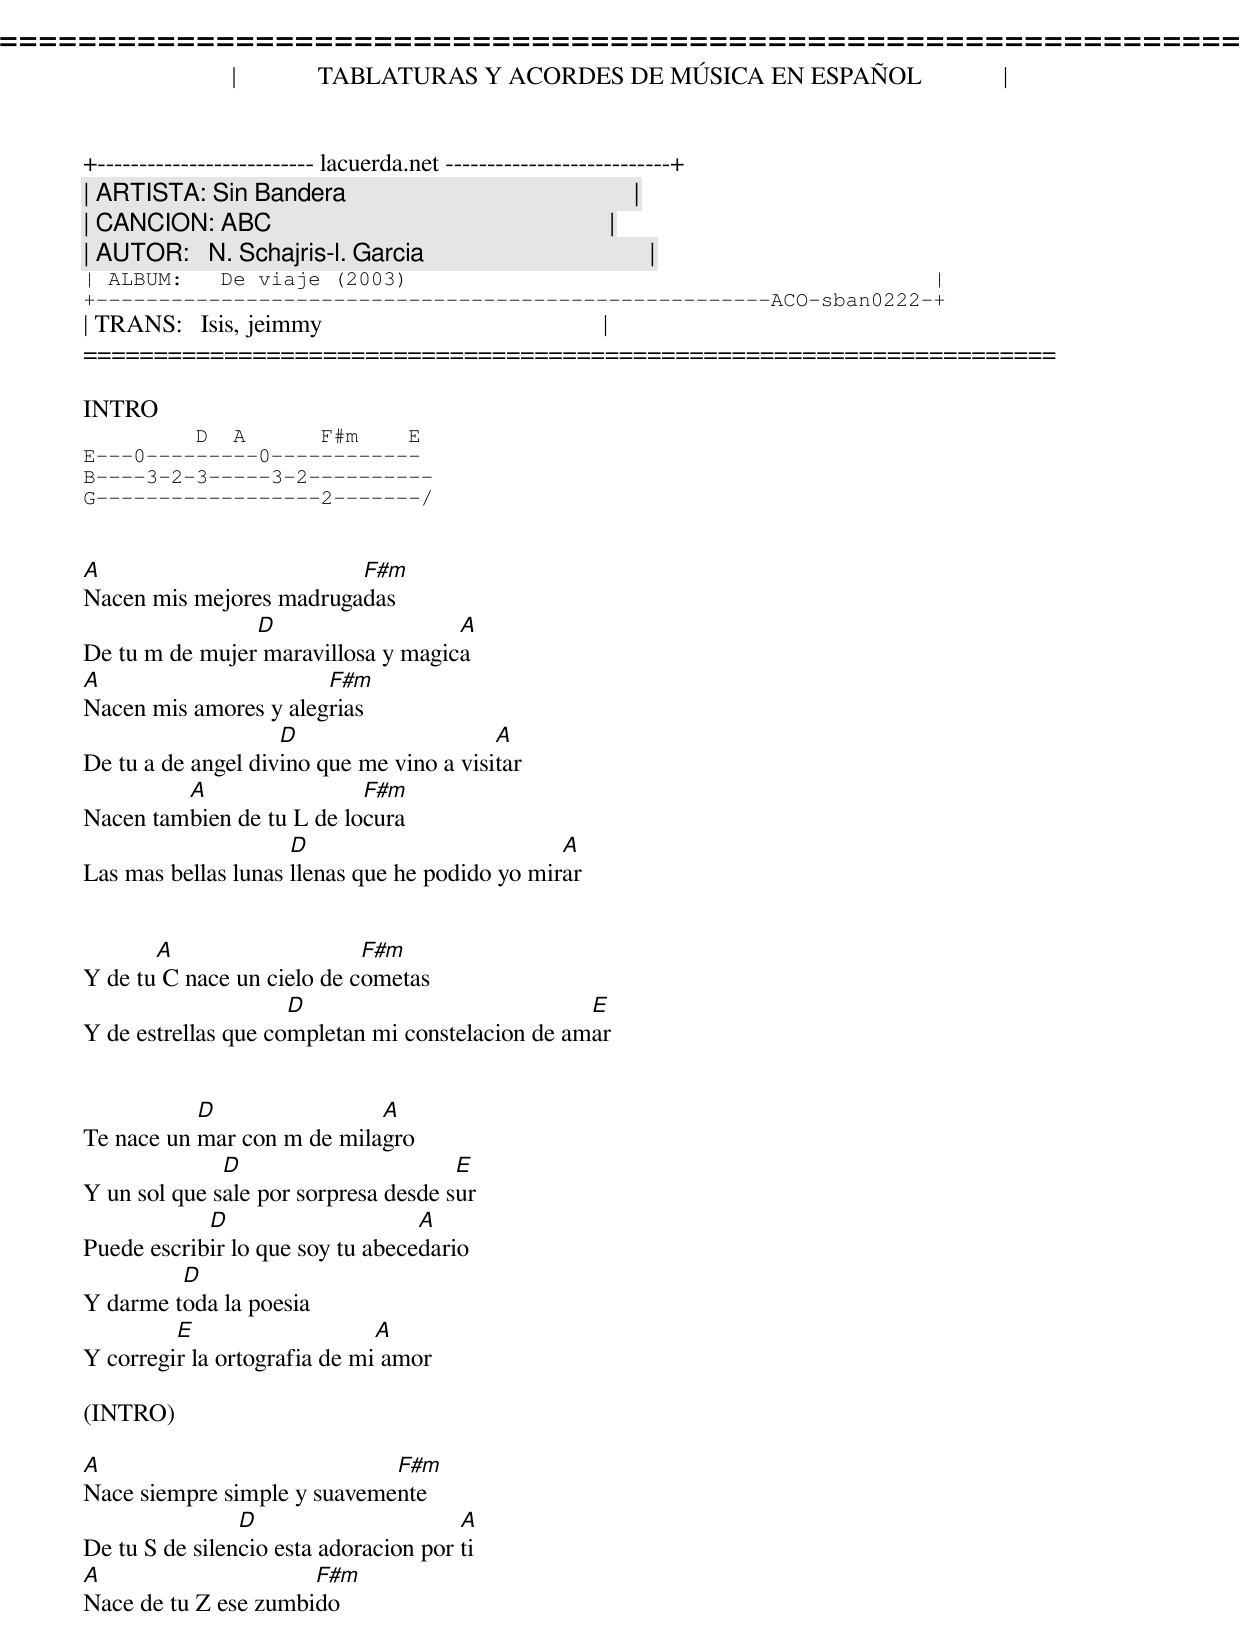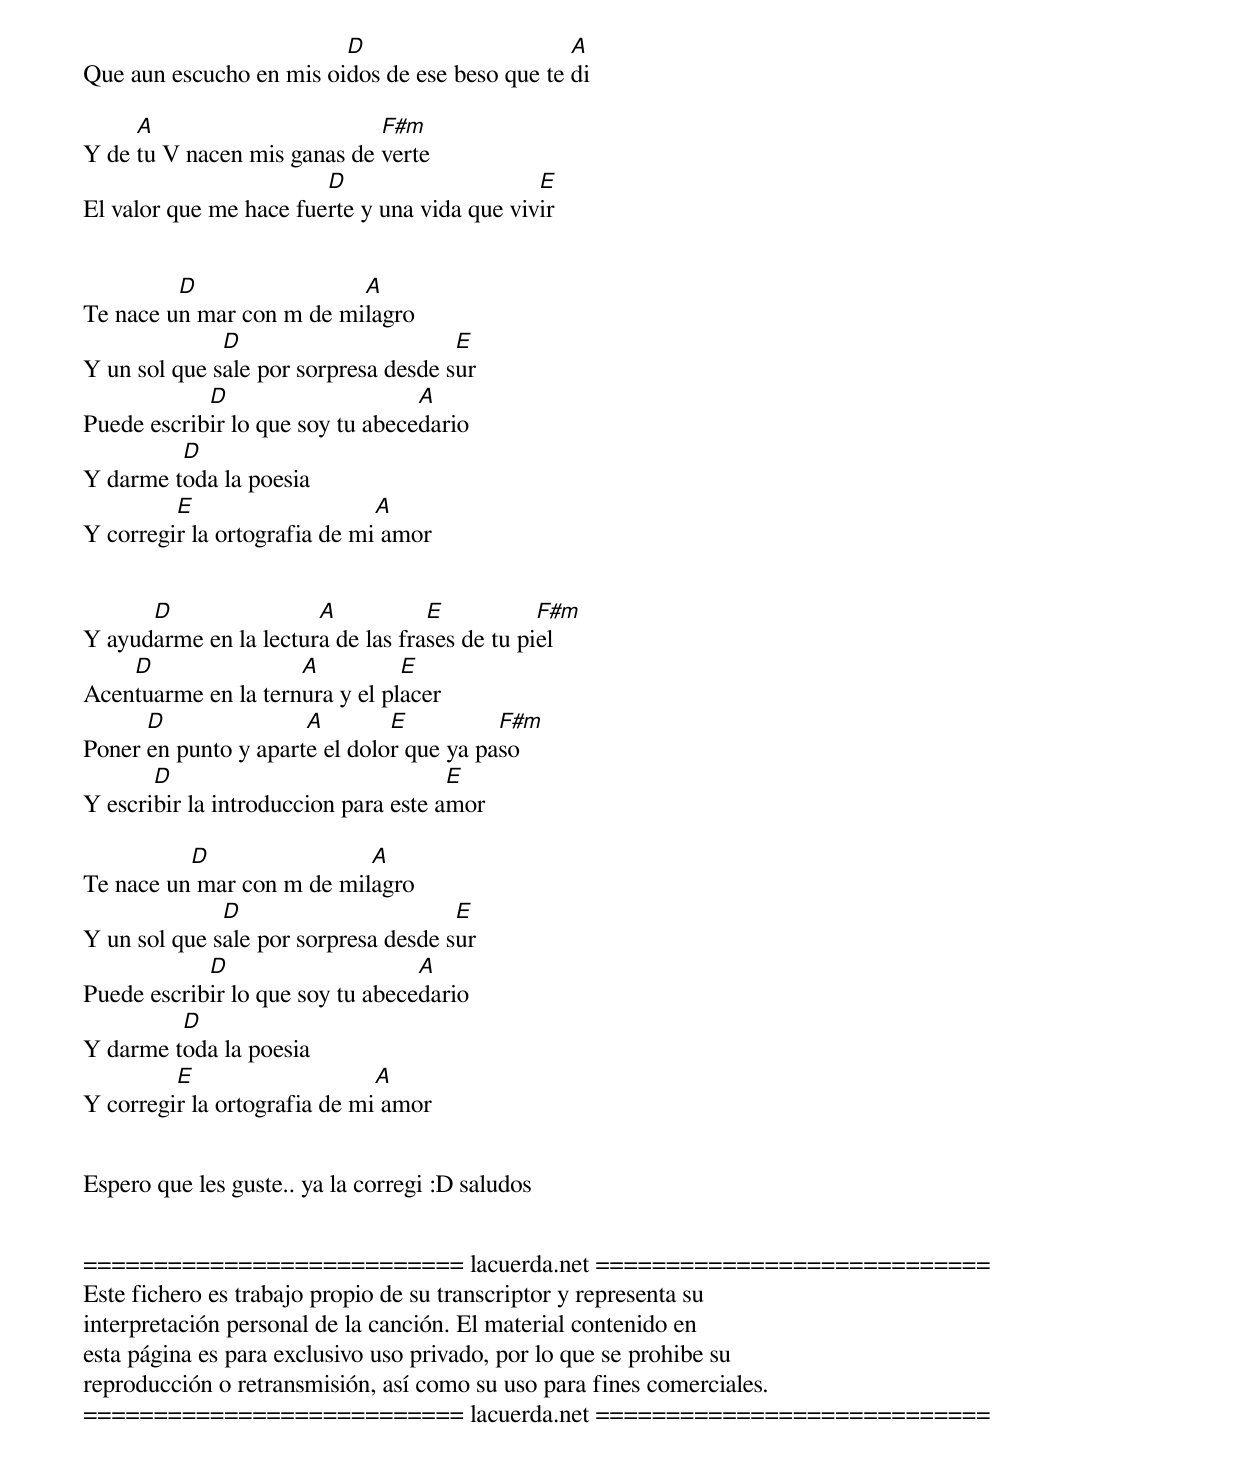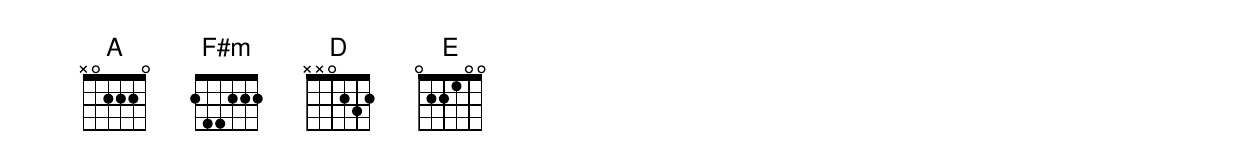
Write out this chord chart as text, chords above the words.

=====================================================================
|             TABLATURAS Y ACORDES DE MÚSICA EN ESPAÑOL             |
+-------------------------- lacuerda.net ---------------------------+
| ARTISTA: Sin Bandera                                              |
| CANCION: ABC                                                      |
| AUTOR:   N. Schajris-l. Garcia                                    |
| ALBUM:   De viaje (2003)                                          |
+------------------------------------------------------ACO-sban0222-+
| TRANS:   Isis, jeimmy                                             |
=====================================================================

INTRO
         D  A      F#m    E
E---0---------0------------
B----3-2-3-----3-2----------
G------------------2-------/


A                        F#m
Nacen mis mejores madrugadas
                D                   A
De tu m de mujer maravillosa y magica
A                      F#m
Nacen mis amores y alegrias
                    D                     A
De tu a de angel divino que me vino a visitar
         A                 F#m
Nacen tambien de tu L de locura
                     D                          A
Las mas bellas lunas llenas que he podido yo mirar


       A                    F#m
Y de tu C nace un cielo de cometas
                     D                            E
Y de estrellas que completan mi constelacion de amar


           D                A
Te nace un mar con m de milagro
              D                       E
Y un sol que sale por sorpresa desde sur
            D                     A
Puede escribir lo que soy tu abecedario
         D
Y darme toda la poesia
         E                    A
Y corregir la ortografia de mi amor

(INTRO)

A                            F#m
Nace siempre simple y suavemente
                D                      A
De tu S de silencio esta adoracion por ti
A                     F#m
Nace de tu Z ese zumbido
                         D                      A
Que aun escucho en mis oidos de ese beso que te di

     A                       F#m
Y de tu V nacen mis ganas de verte
                        D                     E
El valor que me hace fuerte y una vida que vivir


         D                A
Te nace un mar con m de milagro
              D                       E
Y un sol que sale por sorpresa desde sur
            D                     A
Puede escribir lo que soy tu abecedario
         D
Y darme toda la poesia
         E                    A
Y corregir la ortografia de mi amor


      D                A           E           F#m
Y ayudarme en la lectura de las frases de tu piel
    D                A          E
Acentuarme en la ternura y el placer
      D               A        E          F#m
Poner en punto y aparte el dolor que ya paso
       D                              E
Y escribir la introduccion para este amor

          D                A
Te nace un mar con m de milagro
              D                       E
Y un sol que sale por sorpresa desde sur
            D                     A
Puede escribir lo que soy tu abecedario
         D
Y darme toda la poesia
         E                    A
Y corregir la ortografia de mi amor


Espero que les guste.. ya la corregi :D saludos


=========================== lacuerda.net ============================
Este fichero es trabajo propio de su transcriptor y representa su
interpretación personal de la canción. El material contenido en
esta página es para exclusivo uso privado, por lo que se prohibe su
reproducción o retransmisión, así como su uso para fines comerciales.
=========================== lacuerda.net ============================
